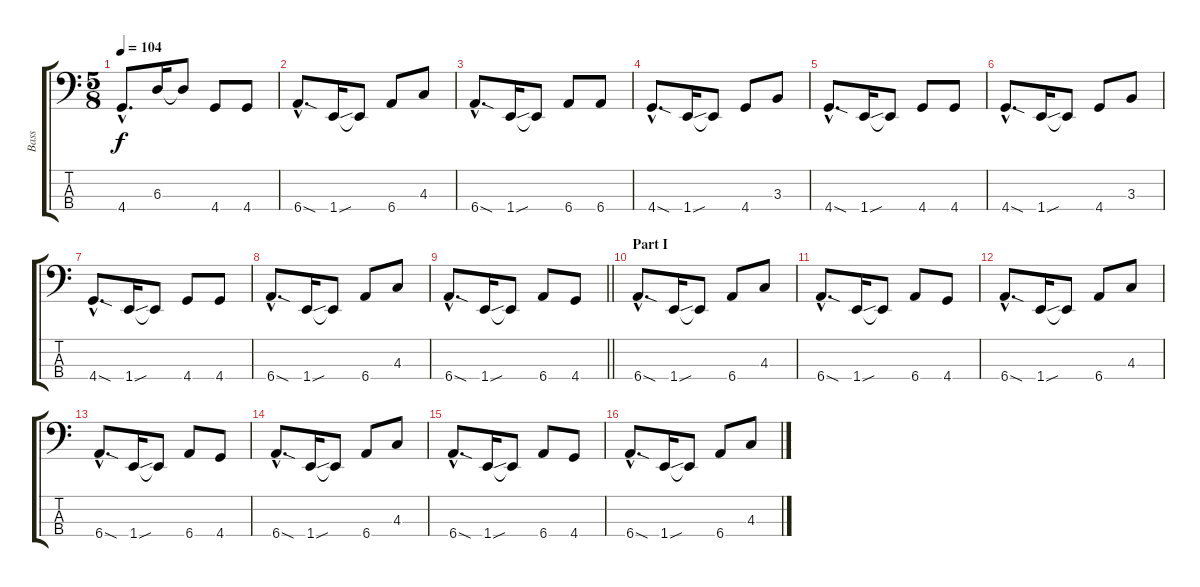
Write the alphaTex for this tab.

\track ("Bass" "Bass") {instrument electricbasspick}
\staff {score tabs}
\tuning (Gb2 Db2 Ab1 Eb1) {hide}
\ts (5 8)
\tempo 104
\clef f4
\ks c
4.4{hac}.8{d dy f} 6.3.16 6.3{t}.8 4.4.8 4.4.8 |
6.4{sod hac}.8{d} 1.4{sou}.16 1.4{t}.8 6.4.8 4.3.8 |
6.4{sod hac}.8{d} 1.4{sou}.16 1.4{t}.8 6.4.8 6.4.8 |
4.4{sod hac}.8{d} 1.4{sou}.16 1.4{t}.8 4.4.8 3.3.8 |
4.4{sod hac}.8{d} 1.4{sou}.16 1.4{t}.8 4.4.8 4.4.8 |
4.4{sod hac}.8{d} 1.4{sou}.16 1.4{t}.8 4.4.8 3.3.8 |
4.4{sod hac}.8{d} 1.4{sou}.16 1.4{t}.8 4.4.8 4.4.8 |
6.4{sod hac}.8{d} 1.4{sou}.16 1.4{t}.8 6.4.8 4.3.8 |
\barLineRight lightlight
6.4{sod hac}.8{d} 1.4{sou}.16 1.4{t}.8 6.4.8 4.4.8 |
\section ("" "Part I")
6.4{sod hac}.8{d} 1.4{sou}.16 1.4{t}.8 6.4.8 4.3.8 |
6.4{sod hac}.8{d} 1.4{sou}.16 1.4{t}.8 6.4.8 4.4.8 |
6.4{sod hac}.8{d} 1.4{sou}.16 1.4{t}.8 6.4.8 4.3.8 |
6.4{sod hac}.8{d} 1.4{sou}.16 1.4{t}.8 6.4.8 4.4.8 |
6.4{sod hac}.8{d} 1.4{sou}.16 1.4{t}.8 6.4.8 4.3.8 |
6.4{sod hac}.8{d} 1.4{sou}.16 1.4{t}.8 6.4.8 4.4.8 |
6.4{sod hac}.8{d} 1.4{sou}.16 1.4{t}.8 6.4.8 4.3.8
